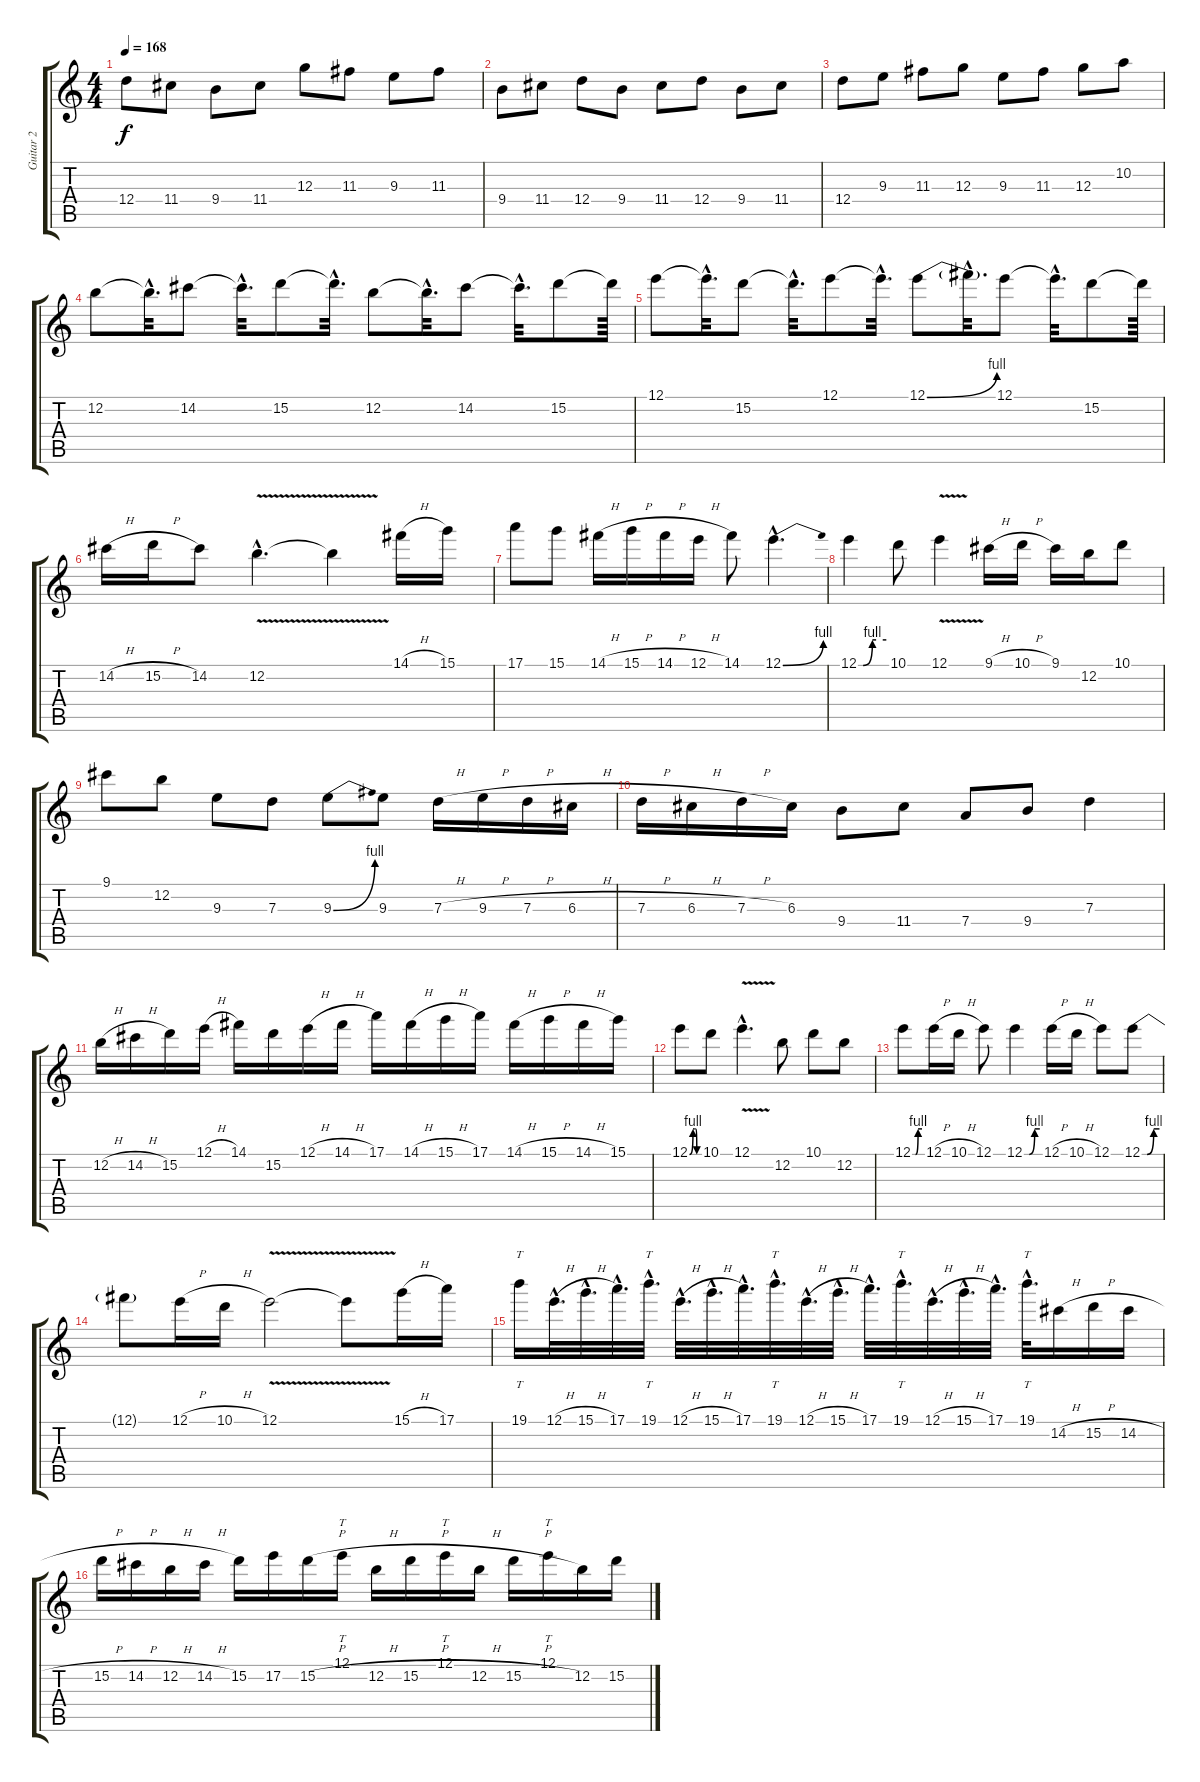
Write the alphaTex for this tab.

\track ("Guitar 2" "Guitar 2") {instrument distortionguitar}
\staff {score tabs}
\tuning (E4 B3 G3 D3 A2 E2) {hide}
\ts (4 4)
\tempo 168
\clef g2
\ks c
12.4.8{dy f} 11.4.8 9.4.8 11.4.8 12.3.8 11.3.8 9.3.8 11.3.8 |
9.4.8{volume 13} 11.4.8 12.4.8 9.4.8 11.4.8 12.4.8 9.4.8 11.4.8 |
12.4.8 9.3.8 11.3.8 12.3.8 9.3.8 11.3.8 12.3.8 10.2.8 |
12.2.8{volume 15} 12.2{hac t}.32{d} 14.2.8 14.2{hac t}.32{d} 15.2.8 15.2{hac t}.32{d} 12.2.8 12.2{hac t}.32{d} 14.2.8 14.2{hac t}.32{d} 15.2.8 15.2{t}.64 |
12.1.8 12.1{hac t}.32{d} 15.2.8 15.2{hac t}.32{d} 12.1.8 12.1{hac t}.32{d} 12.1{be (bend 0 0 60 4)}.8 12.1{hac t}.32{d} 12.1.8 12.1{hac t}.32{d} 15.2.8 15.2{t}.64 |
14.2{h}.16 15.2{h}.16 14.2.8 12.2{v hac}.4{d} 12.2{t}.4 14.1{h}.16 15.1.16 |
17.1.8 15.1.8 14.1{h}.16 15.1{h}.16 14.1{h}.16 12.1{h}.16 14.1.8 12.1{be (bend 0 0 60 4) hac}.4{d} |
12.1{be (custom 0 0 10 0 30 4 38 4 60 4)}.4 10.1.8 12.1{v}.4 9.1{h}.16 10.1{h}.16 9.1.16 12.2.16 10.1.8 |
9.1.8 12.2.8 9.3.8 7.3.8 9.3{be (bend 0 0 60 4)}.8 9.3.8 7.3{h}.16 9.3{h}.16 7.3{h}.16 6.3{h}.16 |
7.3{h}.16 6.3{h}.16 7.3{h}.16 6.3.16 9.4.8 11.4.8 7.4.8 9.4.8 7.3.4 |
12.2{h}.16 14.2{h}.16 15.2.16 12.1{h}.16 14.1.16 15.2.16 12.1{h}.16 14.1{h}.16 17.1.16 14.1{h}.16 15.1{h}.16 17.1.16 14.1{h}.16 15.1{h}.16 14.1{h}.16 15.1.16 |
12.1{be (custom 0 0 21 4 30 4 37 4 45 0 60 0)}.8 10.1.8 12.1{v hac}.4{d} 12.2.8 10.1.8 12.2.8 |
12.1{be (custom 0 0 19 0 35 4 60 4)}.8 12.1{h}.16 10.1{h}.16 12.1.8 12.1{be (custom 0 0 19 0 40 4 60 4)}.4 12.1{h}.16 10.1{h}.16 12.1.8 12.1{be (custom 0 0 17 0 40 4 60 4)}.8 |
12.1{t}.8 12.1{h}.16 10.1{h}.16 12.1{v}.2 12.1{t}.8 15.1{h}.16 17.1.16 |
19.1.16{tt} 12.1{h hac}.32{d} 15.1{h hac}.32{d} 17.1{hac}.32{d} 19.1{hac}.32{tt d} 12.1{h hac}.32{d} 15.1{h hac}.32{d} 17.1{hac}.32{d} 19.1{hac}.32{tt d} 12.1{h hac}.32{d} 15.1{h hac}.32{d} 17.1{hac}.32{d} 19.1{hac}.32{tt d} 12.1{h hac}.32{d} 15.1{h hac}.32{d} 17.1{hac}.32{d} 19.1{hac}.32{tt d} 14.2{h}.16 15.2{h}.16 14.2{h}.16 |
15.2{h}.16 14.2{h}.16 12.2{h}.16 14.2{h}.16 15.2.16 17.2.16 15.2{h}.16 12.1.16{tt} 12.2{h}.16 15.2{h}.16 12.1.16{tt} 12.2{h}.16 15.2{h}.16 12.1.16{tt} 12.2.16 15.2{h}.16
